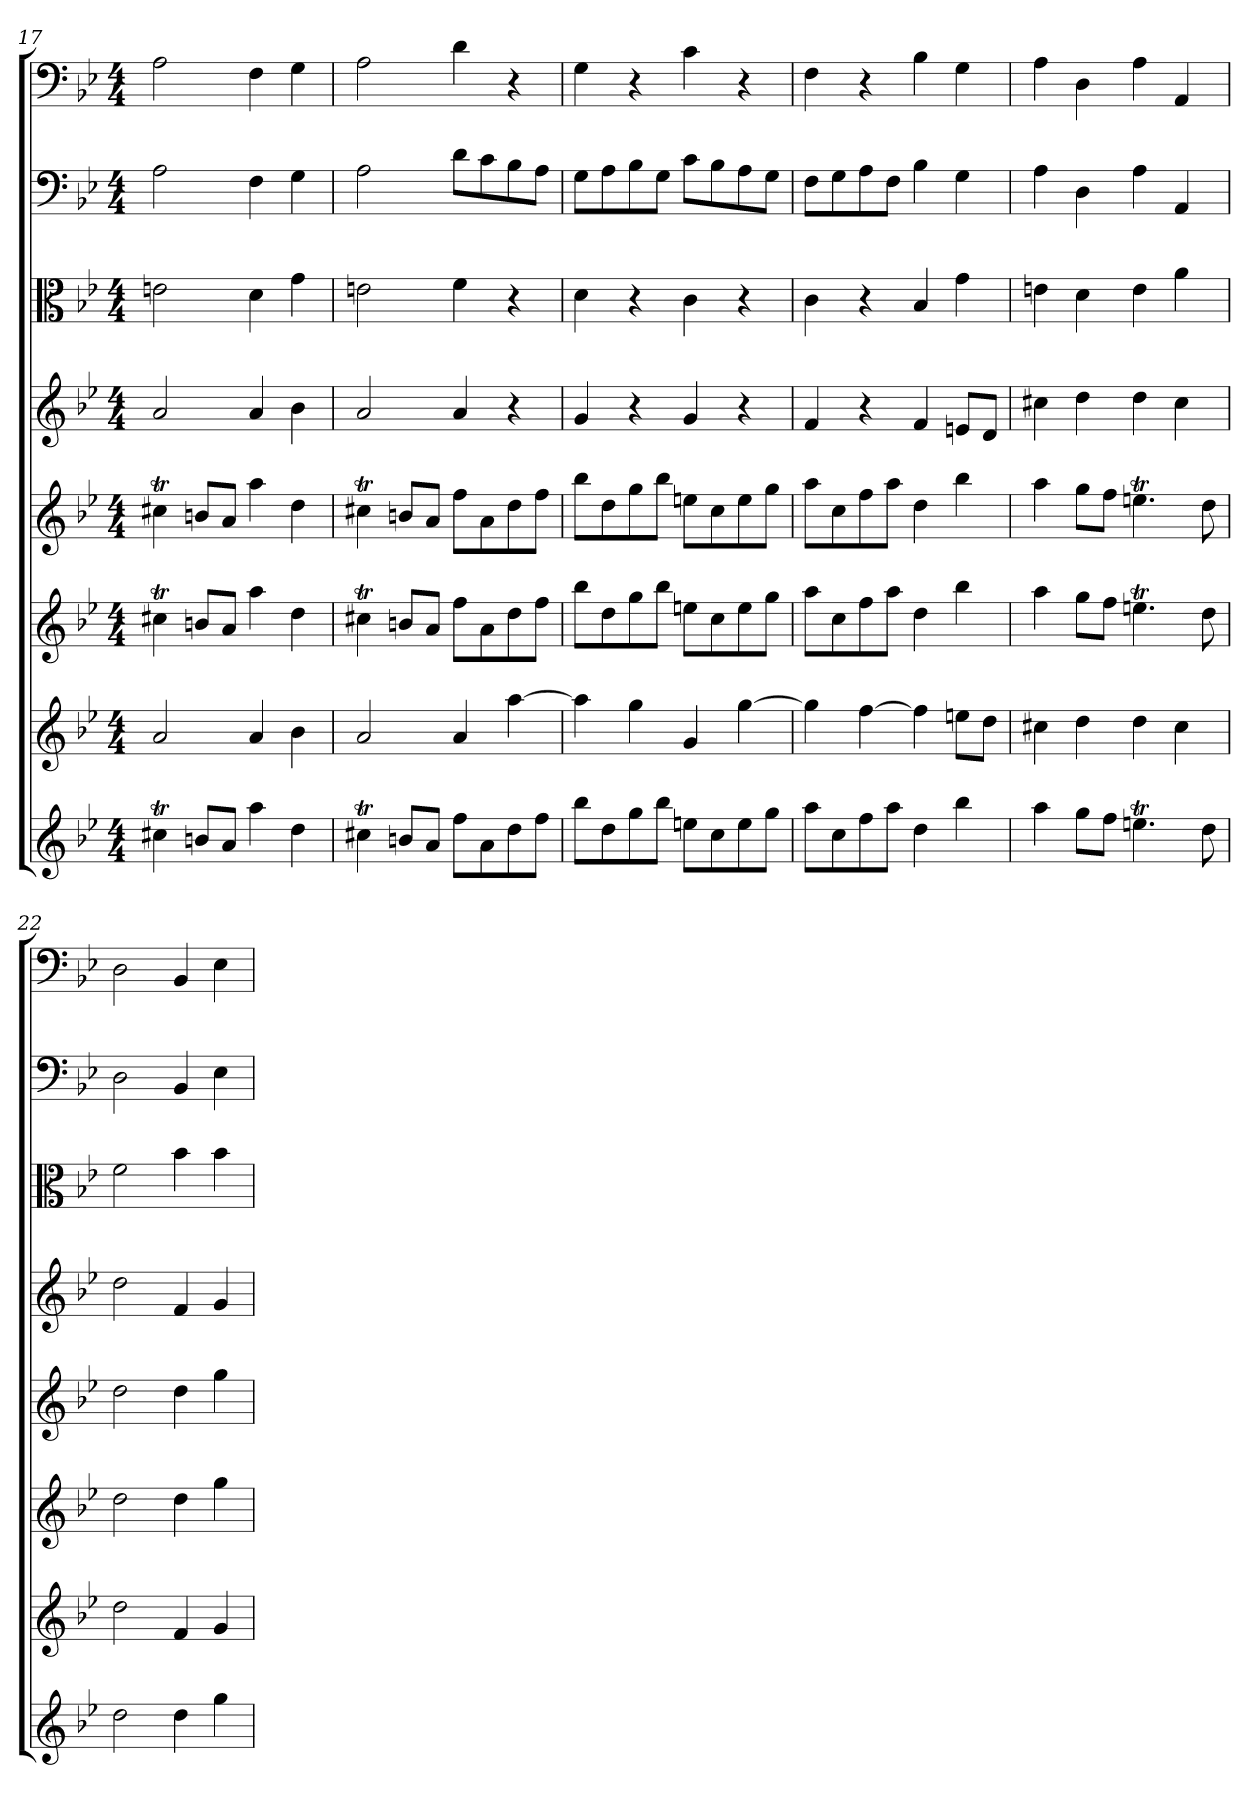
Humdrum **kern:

**kern	**kern	**kern	**kern	**kern	**kern	**kern	**kern
*part8	*part7	*part6	*part5	*part4	*part3	*part2	*part1
*staff8	*staff7	*staff6	*staff5	*staff4	*staff3	*staff2	*staff1
*clefG2	*clefG2	*clefG2	*clefG2	*clefG2	*clefC3	*clefF4	*clefF4
*k[b-e-]	*k[b-e-]	*k[b-e-]	*k[b-e-]	*k[b-e-]	*k[b-e-]	*k[b-e-]	*k[b-e-]
*B-:	*B-:	*B-:	*B-:	*B-:	*B-:	*B-:	*B-:
*M4/4	*M4/4	*M4/4	*M4/4	*M4/4	*M4/4	*M4/4	*M4/4
=17	=17	=17	=17	=17	=17	=17	=17
4cc#Xt\	2a/	4cc#Xt\	4cc#Xt\	2a/	2en\	2A\	2A\
8bn/L	.	8bn/L	8bn/L	.	.	.	.
8a/J	.	8a/J	8a/J	.	.	.	.
4aa\	4a/	4aa\	4aa\	4a/	4d\	4F\	4F\
4dd\	4b-\	4dd\	4dd\	4b-\	4g\	4G\	4G\
=18	=18	=18	=18	=18	=18	=18	=18
4cc#Xt\	2a/	4cc#Xt\	4cc#Xt\	2a/	2en\	2A\	2A\
8bn/L	.	8bn/L	8bn/L	.	.	.	.
8a/J	.	8a/J	8a/J	.	.	.	.
8ff\L	4a/	8ff\L	8ff\L	4a/	4f\	8d\L	4d\
8a\	.	8a\	8a\	.	.	8c\	.
8dd\	[4aa\	8dd\	8dd\	4r	4r	8B-\	4r
8ff\J	.	8ff\J	8ff\J	.	.	8A\J	.
=19	=19	=19	=19	=19	=19	=19	=19
8bb-\L	4aa\]	8bb-\L	8bb-\L	4g/	4d\	8G\L	4G\
8dd\	.	8dd\	8dd\	.	.	8A\	.
8gg\	4gg\	8gg\	8gg\	4r	4r	8B-\	4r
8bb-\J	.	8bb-\J	8bb-\J	.	.	8G\J	.
8een\L	4g/	8een\L	8een\L	4g/	4c\	8c\L	4c\
8cc\	.	8cc\	8cc\	.	.	8B-\	.
8ee\	[4gg\	8ee\	8ee\	4r	4r	8A\	4r
8gg\J	.	8gg\J	8gg\J	.	.	8G\J	.
=20	=20	=20	=20	=20	=20	=20	=20
8aa\L	4gg\]	8aa\L	8aa\L	4f/	4c\	8F\L	4F\
8cc\	.	8cc\	8cc\	.	.	8G\	.
8ff\	[4ff\	8ff\	8ff\	4r	4r	8A\	4r
8aa\J	.	8aa\J	8aa\J	.	.	8F\J	.
4dd\	4ff\]	4dd\	4dd\	4f/	4B-/	4B-\	4B-\
4bb-\	8een\L	4bb-\	4bb-\	8en/L	4g\	4G\	4G\
.	8dd\J	.	.	8d/J	.	.	.
=21	=21	=21	=21	=21	=21	=21	=21
4aa\	4cc#X\	4aa\	4aa\	4cc#X\	4en\	4A\	4A\
8gg\L	4dd\	8gg\L	8gg\L	4dd\	4d\	4D\	4D\
8ff\J	.	8ff\J	8ff\J	.	.	.	.
4.eent\	4dd\	4.eent\	4.eent\	4dd\	4e\	4A\	4A\
.	4cc#\	.	.	4cc#\	4a\	4AA/	4AA/
8dd\	.	8dd\	8dd\	.	.	.	.
=22	=22	=22	=22	=22	=22	=22	=22
2dd\	2dd\	2dd\	2dd\	2dd\	2f\	2D\	2D\
4dd\	4f/	4dd\	4dd\	4f/	4b-\	4BB-/	4BB-/
4gg\	4g/	4gg\	4gg\	4g/	4b-\	4E-\	4E-\
=	=	=	=	=	=	=	=
*-	*-	*-	*-	*-	*-	*-	*-
